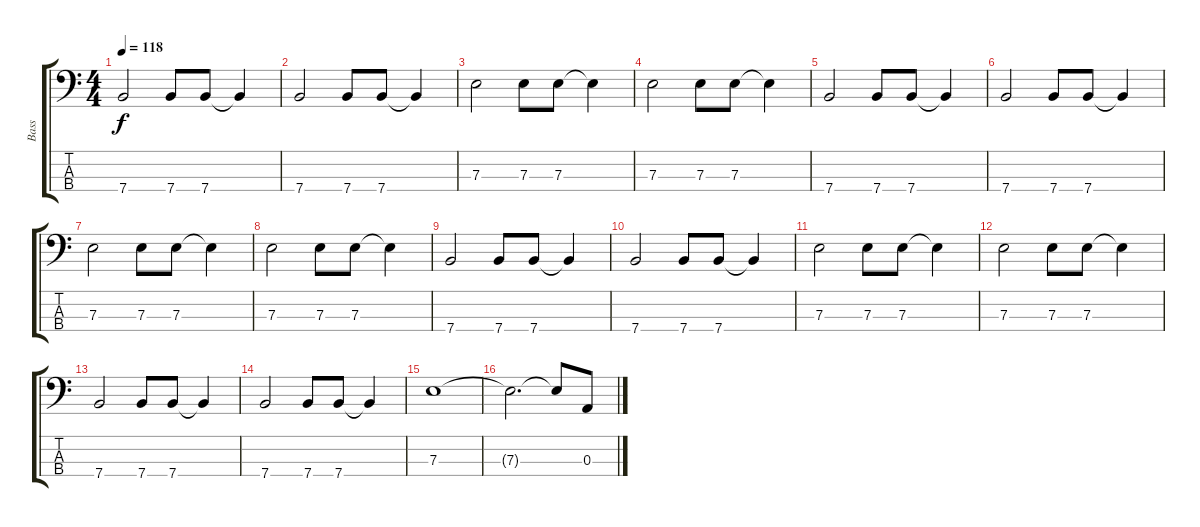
\track ("Bass" "Bass") {instrument electricbassfinger}
\staff {score tabs}
\tuning (G2 D2 A1 E1) {hide}
\ts (4 4)
\tempo 118
\clef f4
\ks c
7.4.2{dy f} 7.4.8 7.4.8 7.4{t}.4 |
7.4.2 7.4.8 7.4.8 7.4{t}.4 |
7.3.2 7.3.8 7.3.8 7.3{t}.4 |
7.3.2 7.3.8 7.3.8 7.3{t}.4 |
7.4.2 7.4.8 7.4.8 7.4{t}.4 |
7.4.2 7.4.8 7.4.8 7.4{t}.4 |
7.3.2 7.3.8 7.3.8 7.3{t}.4 |
7.3.2 7.3.8 7.3.8 7.3{t}.4 |
7.4.2 7.4.8 7.4.8 7.4{t}.4 |
7.4.2 7.4.8 7.4.8 7.4{t}.4 |
7.3.2 7.3.8 7.3.8 7.3{t}.4 |
7.3.2 7.3.8 7.3.8 7.3{t}.4 |
7.4.2 7.4.8 7.4.8 7.4{t}.4 |
7.4.2 7.4.8 7.4.8 7.4{t}.4 |
7.3.1 |
7.3{t}.2{d} 7.3{t}.8 0.3{ss}.8
